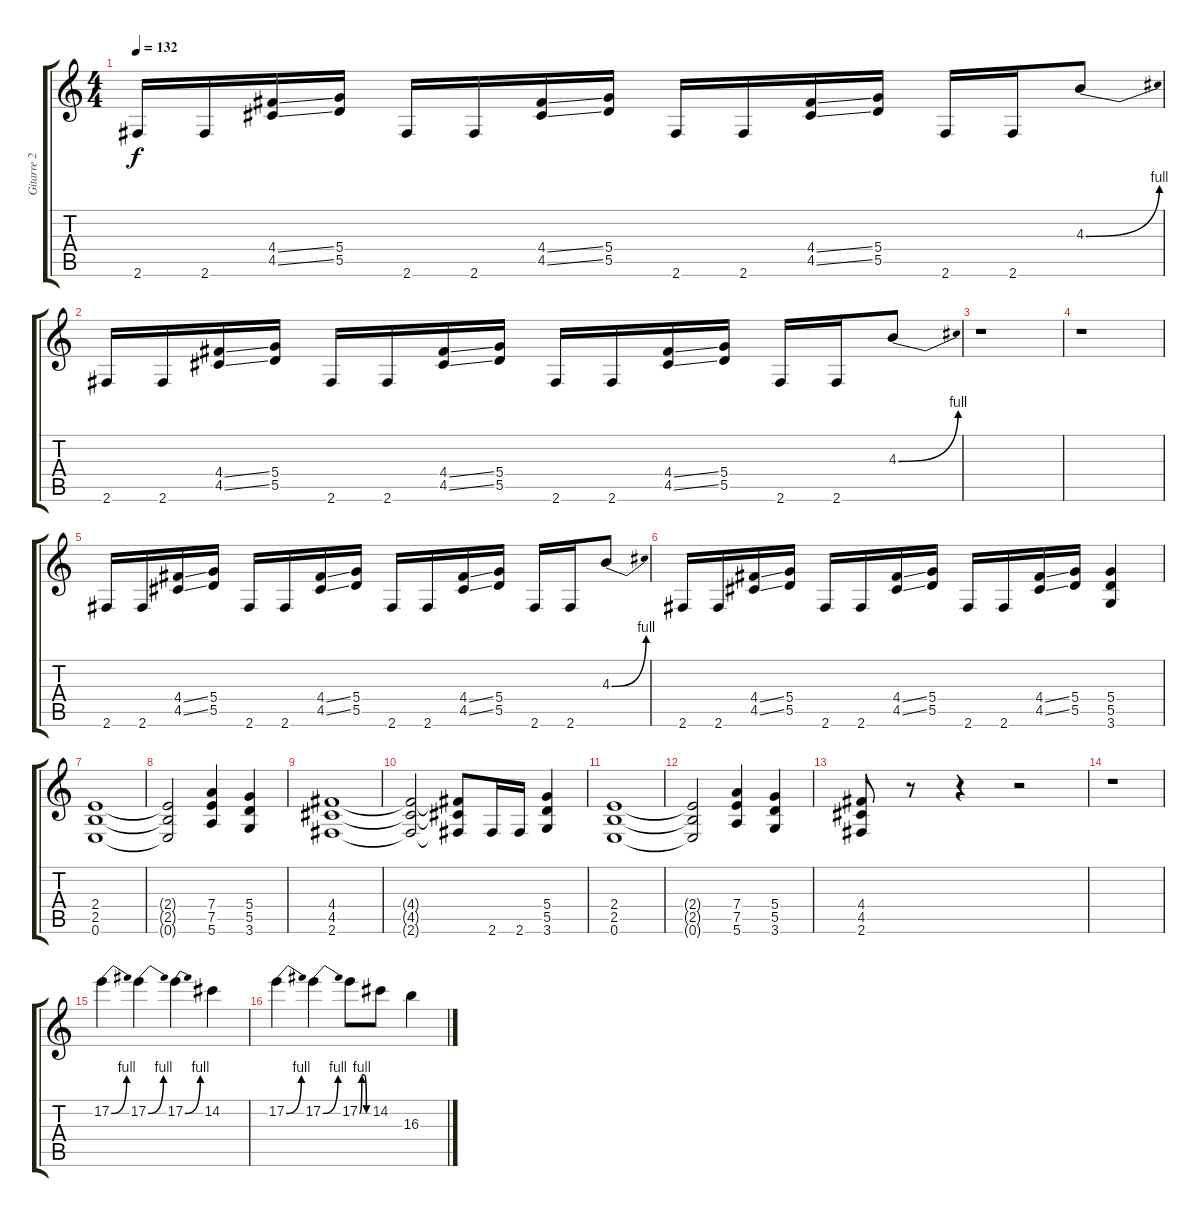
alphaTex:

\track ("Gitarre 2" "Gitarre 2") {instrument distortionguitar}
\staff {score tabs}
\tuning (E4 B3 G3 D3 A2 E2) {hide}
\ts (4 4)
\tempo 132
\clef g2
\ks c
2.6.16{dy f} 2.6.16 (4.4{ss} 4.5{ss}).16 (5.4 5.5).16 2.6.16 2.6.16 (4.4{ss} 4.5{ss}).16 (5.4 5.5).16 2.6.16 2.6.16 (4.4{ss} 4.5{ss}).16 (5.4 5.5).16 2.6.16 2.6.16 4.3{be (bend 0 0 60 4)}.8 |
2.6.16 2.6.16 (4.4{ss} 4.5{ss}).16 (5.4 5.5).16 2.6.16 2.6.16 (4.4{ss} 4.5{ss}).16 (5.4 5.5).16 2.6.16 2.6.16 (4.4{ss} 4.5{ss}).16 (5.4 5.5).16 2.6.16 2.6.16 4.3{be (bend 0 0 60 4)}.8 |
r.1 |
r.1 |
2.6.16 2.6.16 (4.4{ss} 4.5{ss}).16 (5.4 5.5).16 2.6.16 2.6.16 (4.4{ss} 4.5{ss}).16 (5.4 5.5).16 2.6.16 2.6.16 (4.4{ss} 4.5{ss}).16 (5.4 5.5).16 2.6.16 2.6.16 4.3{be (bend 0 0 60 4)}.8 |
2.6.16 2.6.16 (4.4{ss} 4.5{ss}).16 (5.4 5.5).16 2.6.16 2.6.16 (4.4{ss} 4.5{ss}).16 (5.4 5.5).16 2.6.16 2.6.16 (4.4{ss} 4.5{ss}).16 (5.4 5.5).16 (5.4 5.5 3.6).4 |
(2.4 2.5 0.6).1 |
(2.4{t} 2.5{t} 0.6{t}).2 (7.4 7.5 5.6).4 (5.4 5.5 3.6).4 |
(4.4 4.5 2.6).1 |
(4.4{t} 4.5{t} 2.6{t}).2 (4.4{t} 4.5{t} 2.6{t}).8 2.6.16 2.6.16 (5.4 5.5 3.6).4 |
(2.4 2.5 0.6).1 |
(2.4{t} 2.5{t} 0.6{t}).2 (7.4 7.5 5.6).4 (5.4 5.5 3.6).4 |
(4.4 4.5 2.6).8 r.8 r.4 r.2 |
r.1 |
17.2{be (bend 0 0 60 4)}.4 17.2{be (bend 0 0 60 4)}.4 17.2{be (bend 0 0 60 4)}.4 14.2.4 |
17.2{be (bend 0 0 60 4)}.4 17.2{be (bend 0 0 60 4)}.4 17.2{be (custom 0 0 15 4 30 4 45 0 60 0)}.8 14.2.8 16.3.4
